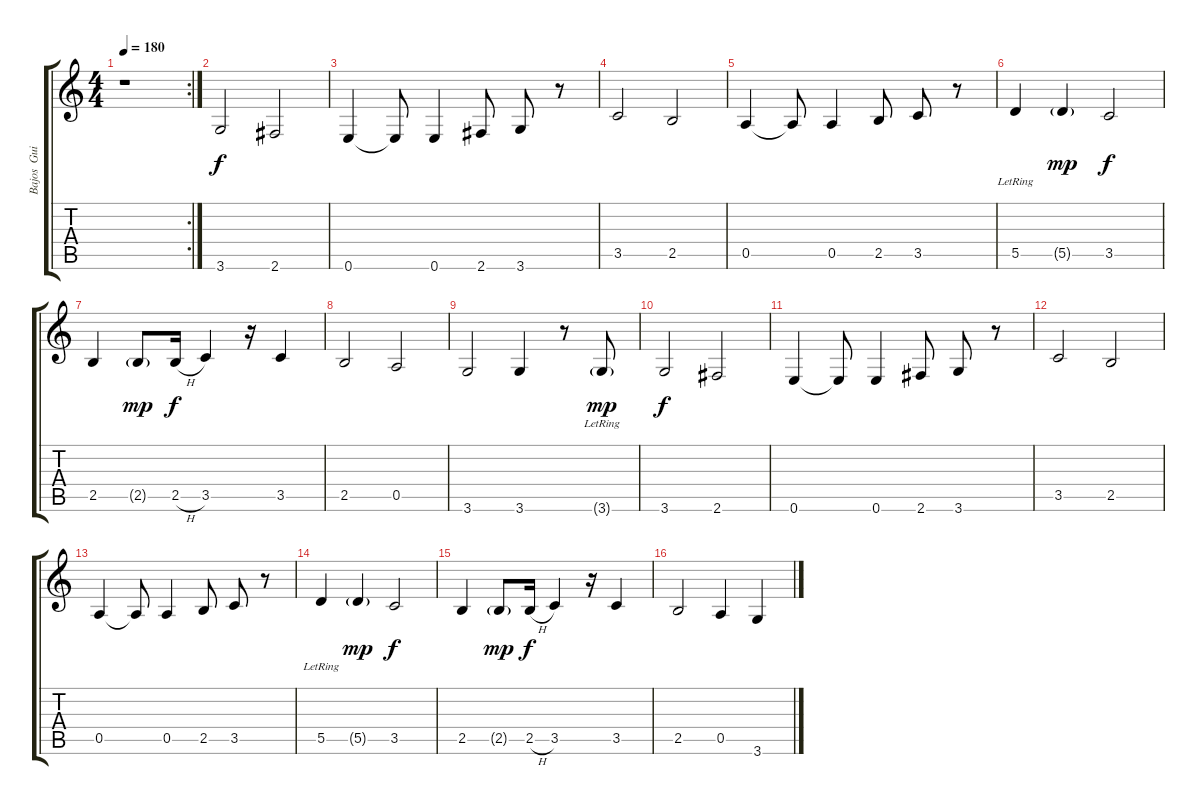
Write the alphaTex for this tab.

\track ("Bajos  Guitarra" "Bajos  Gui") {instrument acousticguitarnylon}
\staff {score tabs}
\tuning (E4 B3 G3 D3 A2 E2) {hide}
\rc 2
\ts (4 4)
\tempo 180
\clef g2
\ks c
r.1{dy fff} |
3.6.2{dy f} 2.6.2 |
0.6.4 0.6{t}.8 0.6.4 2.6.8 3.6.8 r.8 |
3.5.2 2.5.2 |
0.5.4 0.5{t}.8 0.5.4 2.5.8 3.5.8 r.8 |
5.5{lr}.4 5.5{g}.4{dy mp} 3.5.2{dy f} |
2.5.4 2.5{g}.8{dy mp} 2.5{h}.16{dy f} 3.5.4 r.16 3.5.4 |
2.5.2 0.5.2 |
3.6.2 3.6.4 r.8 3.6{g lr}.8{dy mp} |
3.6.2{dy f} 2.6.2 |
0.6.4 0.6{t}.8 0.6.4 2.6.8 3.6.8 r.8 |
3.5.2 2.5.2 |
0.5.4 0.5{t}.8 0.5.4 2.5.8 3.5.8 r.8 |
5.5{lr}.4 5.5{g}.4{dy mp} 3.5.2{dy f} |
2.5.4 2.5{g}.8{dy mp} 2.5{h}.16{dy f} 3.5.4 r.16 3.5.4 |
2.5.2 0.5.4 3.6.4
